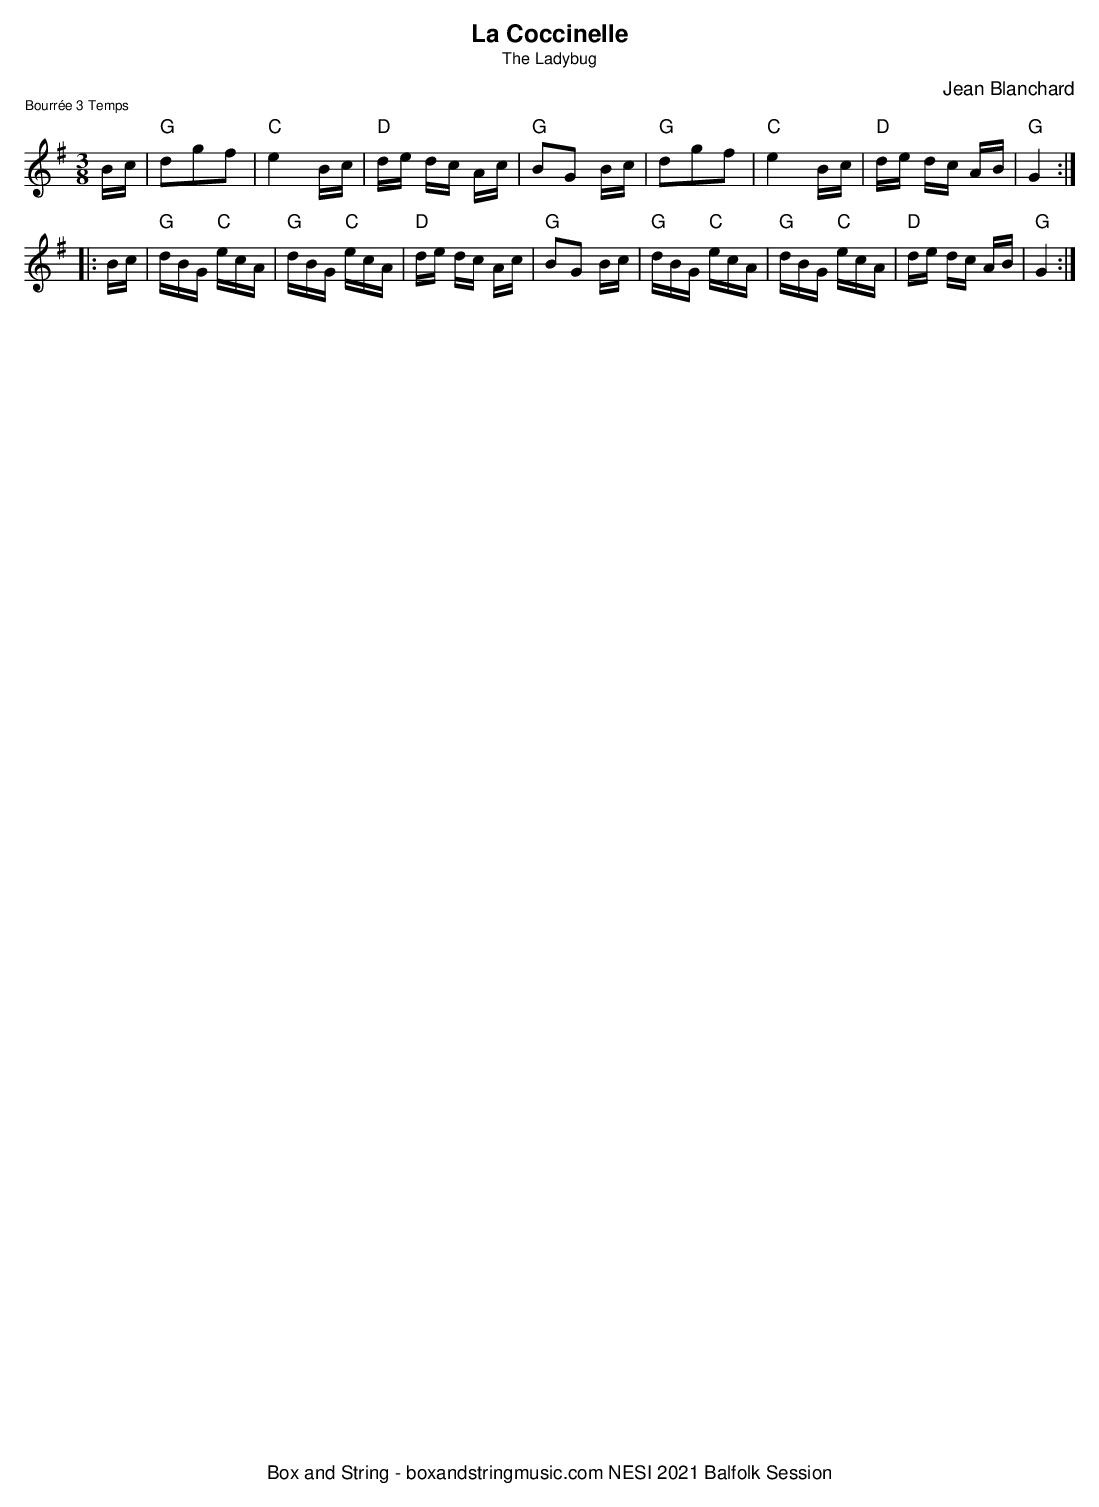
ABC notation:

X:1
T:La Coccinelle
T:The Ladybug
M:3/8
L:1/16
C:Jean Blanchard
K:G
%%text Bourrée 3 Temps
Bc | "G"d2g2f2 | "C"e4Bc | "D"de dc Ac | "G"B2G2 Bc |\
"G"d2g2f2 | "C"e4Bc |"D"de dc AB | "G"G4 :|
|: Bc | "G"dBG "C"ecA | "G"dBG "C"ecA | "D"de dc Ac |"G"B2G2 Bc |\
"G"dBG "C"ecA | "G"dBG "C"ecA | "D"de dc AB | "G"G4 :|
